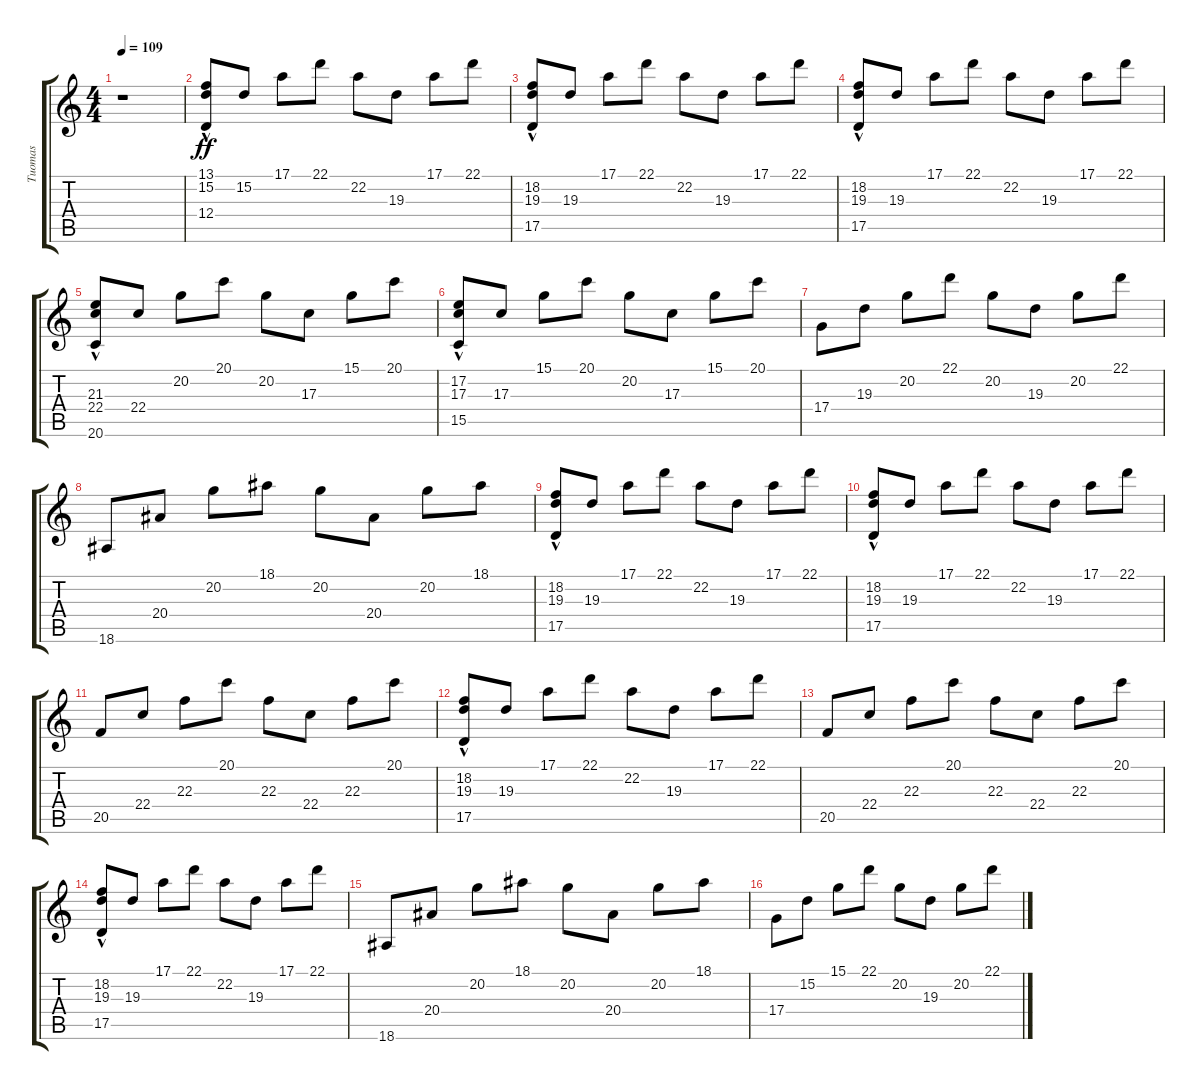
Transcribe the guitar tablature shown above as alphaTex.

\track ("Tuomas" "Tuomas") {instrument pad1newage}
\staff {score tabs}
\tuning (E4 B3 G3 D3 A2 E2) {hide}
\ts (4 4)
\tempo 109
\clef g2
\ks c
r.1{dy f} |
(13.1{hac} 15.2 12.4).8{dy ff volume 4 instrument pad1newage} 15.2.8{volume 6} 17.1.8{volume 8} 22.1.8{volume 10} 22.2.8 19.3.8 17.1.8 22.1.8 |
(18.2{hac} 19.3 17.5).8 19.3.8 17.1.8 22.1.8 22.2.8 19.3.8 17.1.8 22.1.8 |
(18.2{hac} 19.3 17.5).8 19.3.8 17.1.8 22.1.8 22.2.8 19.3.8 17.1.8 22.1.8 |
(21.3{hac} 22.4 20.6).8 22.4.8 20.2.8 20.1.8 20.2.8 17.3.8 15.1.8 20.1.8 |
(17.2{hac} 17.3 15.5).8 17.3.8 15.1.8 20.1.8 20.2.8 17.3.8 15.1.8 20.1.8 |
17.4.8 19.3.8 20.2.8 22.1.8 20.2.8 19.3.8 20.2.8 22.1.8 |
18.6.8 20.4.8 20.2.8 18.1.8 20.2.8 20.4.8 20.2.8 18.1.8 |
(18.2{hac} 19.3 17.5).8 19.3.8 17.1.8 22.1.8 22.2.8 19.3.8 17.1.8 22.1.8 |
(18.2{hac} 19.3 17.5).8 19.3.8 17.1.8 22.1.8 22.2.8 19.3.8 17.1.8 22.1.8 |
20.5.8 22.4.8 22.3.8 20.1.8 22.3.8 22.4.8 22.3.8 20.1.8 |
(18.2{hac} 19.3 17.5).8 19.3.8 17.1.8 22.1.8 22.2.8 19.3.8 17.1.8 22.1.8 |
20.5.8 22.4.8 22.3.8 20.1.8 22.3.8 22.4.8 22.3.8 20.1.8 |
(18.2{hac} 19.3 17.5).8 19.3.8 17.1.8 22.1.8 22.2.8 19.3.8 17.1.8 22.1.8 |
18.6.8 20.4.8 20.2.8 18.1.8 20.2.8 20.4.8 20.2.8 18.1.8 |
17.4.8 15.2.8 15.1.8 22.1.8 20.2.8 19.3.8 20.2.8 22.1.8
